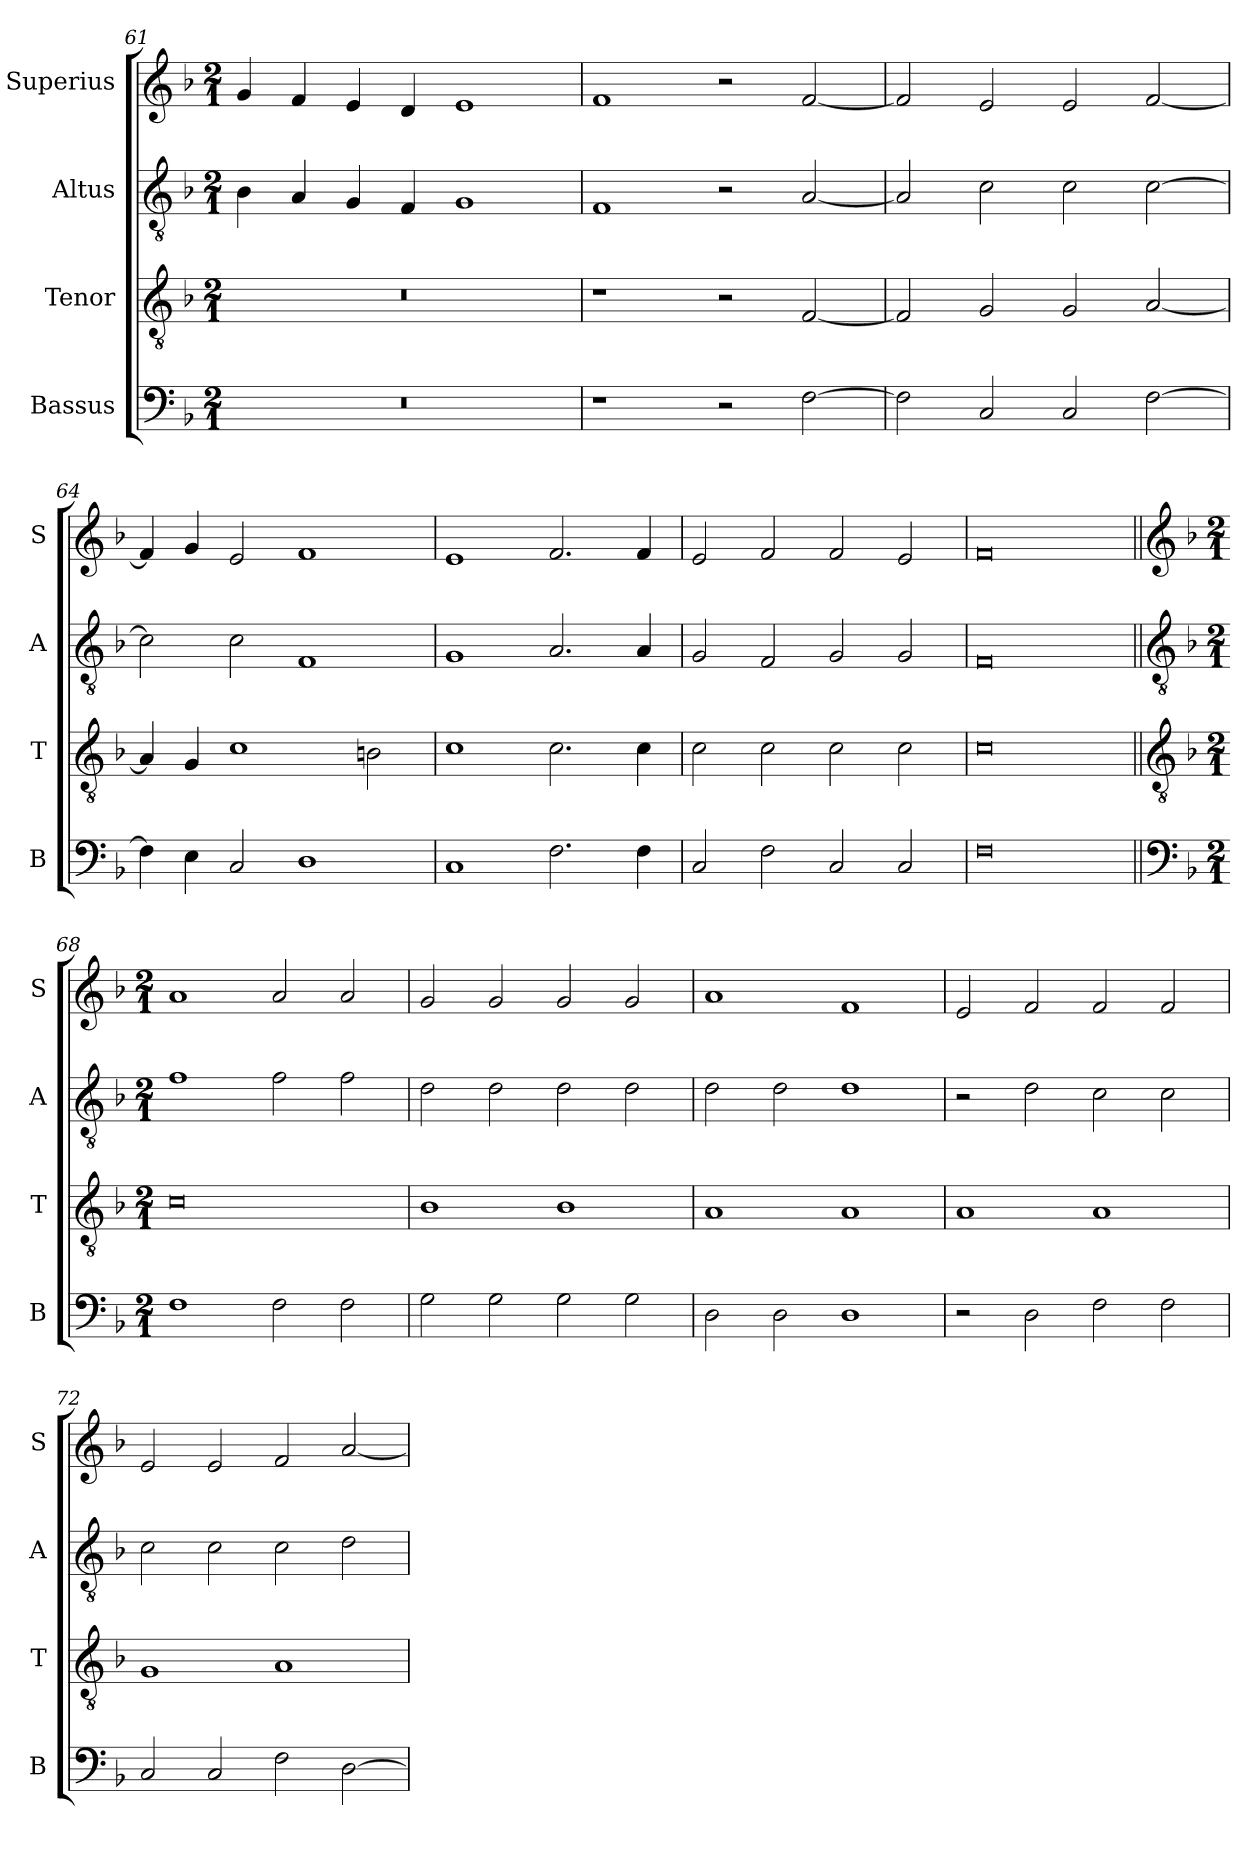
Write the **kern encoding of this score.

**kern	**kern	**kern	**kern
*part4	*part3	*part2	*part1
*staff4	*staff3	*staff2	*staff1
*I"Bassus	*I"Tenor	*I"Altus	*I"Superius
*I'B	*I'T	*I'A	*I'S
*clefF4	*clefGv2	*clefGv2	*clefG2
*k[b-]	*k[b-]	*k[b-]	*k[b-]
*M2/1	*M2/1	*M2/1	*M2/1
=61	=61	=61	=61
0r	0r	4B-\	4g/
.	.	4A/	4f/
.	.	4G/	4e/
.	.	4F/	4d/
.	.	1G	1e
=62	=62	=62	=62
1r	1r	1F	1f
2r	2r	2r	2r
[2F\	[2F/	[2A/	[2f/
=63	=63	=63	=63
2F\]	2F/]	2A/]	2f/]
2C/	2G/	2c\	2e/
2C/	2G/	2c\	2e/
[2F\	[2A/	[2c\	[2f/
=64	=64	=64	=64
4F\]	4A/]	2c\]	4f/]
4E\	4G/	.	4g/
2C/	1c	2c\	2e/
1D	.	1F	1f
.	2Bn\	.	.
=65	=65	=65	=65
1C	1c	1G	1e
2.F\	2.c\	2.A/	2.f/
4F\	4c\	4A/	4f/
=66	=66	=66	=66
2C/	2c\	2G/	2e/
2F\	2c\	2F/	2f/
2C/	2c\	2G/	2f/
2C/	2c\	2G/	2e/
=67	=67	=67	=67
0F	0c	0F	0f
!!LO:LB:g=z
=68||	=68||	=68||	=68||
*clefF4	*clefGv2	*clefGv2	*clefG2
*k[b-]	*k[b-]	*k[b-]	*k[b-]
*M2/1	*M2/1	*M2/1	*M2/1
1F	0c	1f	1a
2F\	.	2f\	2a/
2F\	.	2f\	2a/
=69	=69	=69	=69
2G\	1B-	2d\	2g/
2G\	.	2d\	2g/
2G\	1B-	2d\	2g/
2G\	.	2d\	2g/
=70	=70	=70	=70
2D\	1A	2d\	1a
2D\	.	2d\	.
1D	1A	1d	1f
=71	=71	=71	=71
2r	1A	2r	2e/
2D\	.	2d\	2f/
2F\	1A	2c\	2f/
2F\	.	2c\	2f/
=72	=72	=72	=72
2C/	1G	2c\	2e/
2C/	.	2c\	2e/
2F\	1A	2c\	2f/
[2D\	.	2d\	[2a/
=	=	=	=
*-	*-	*-	*-
